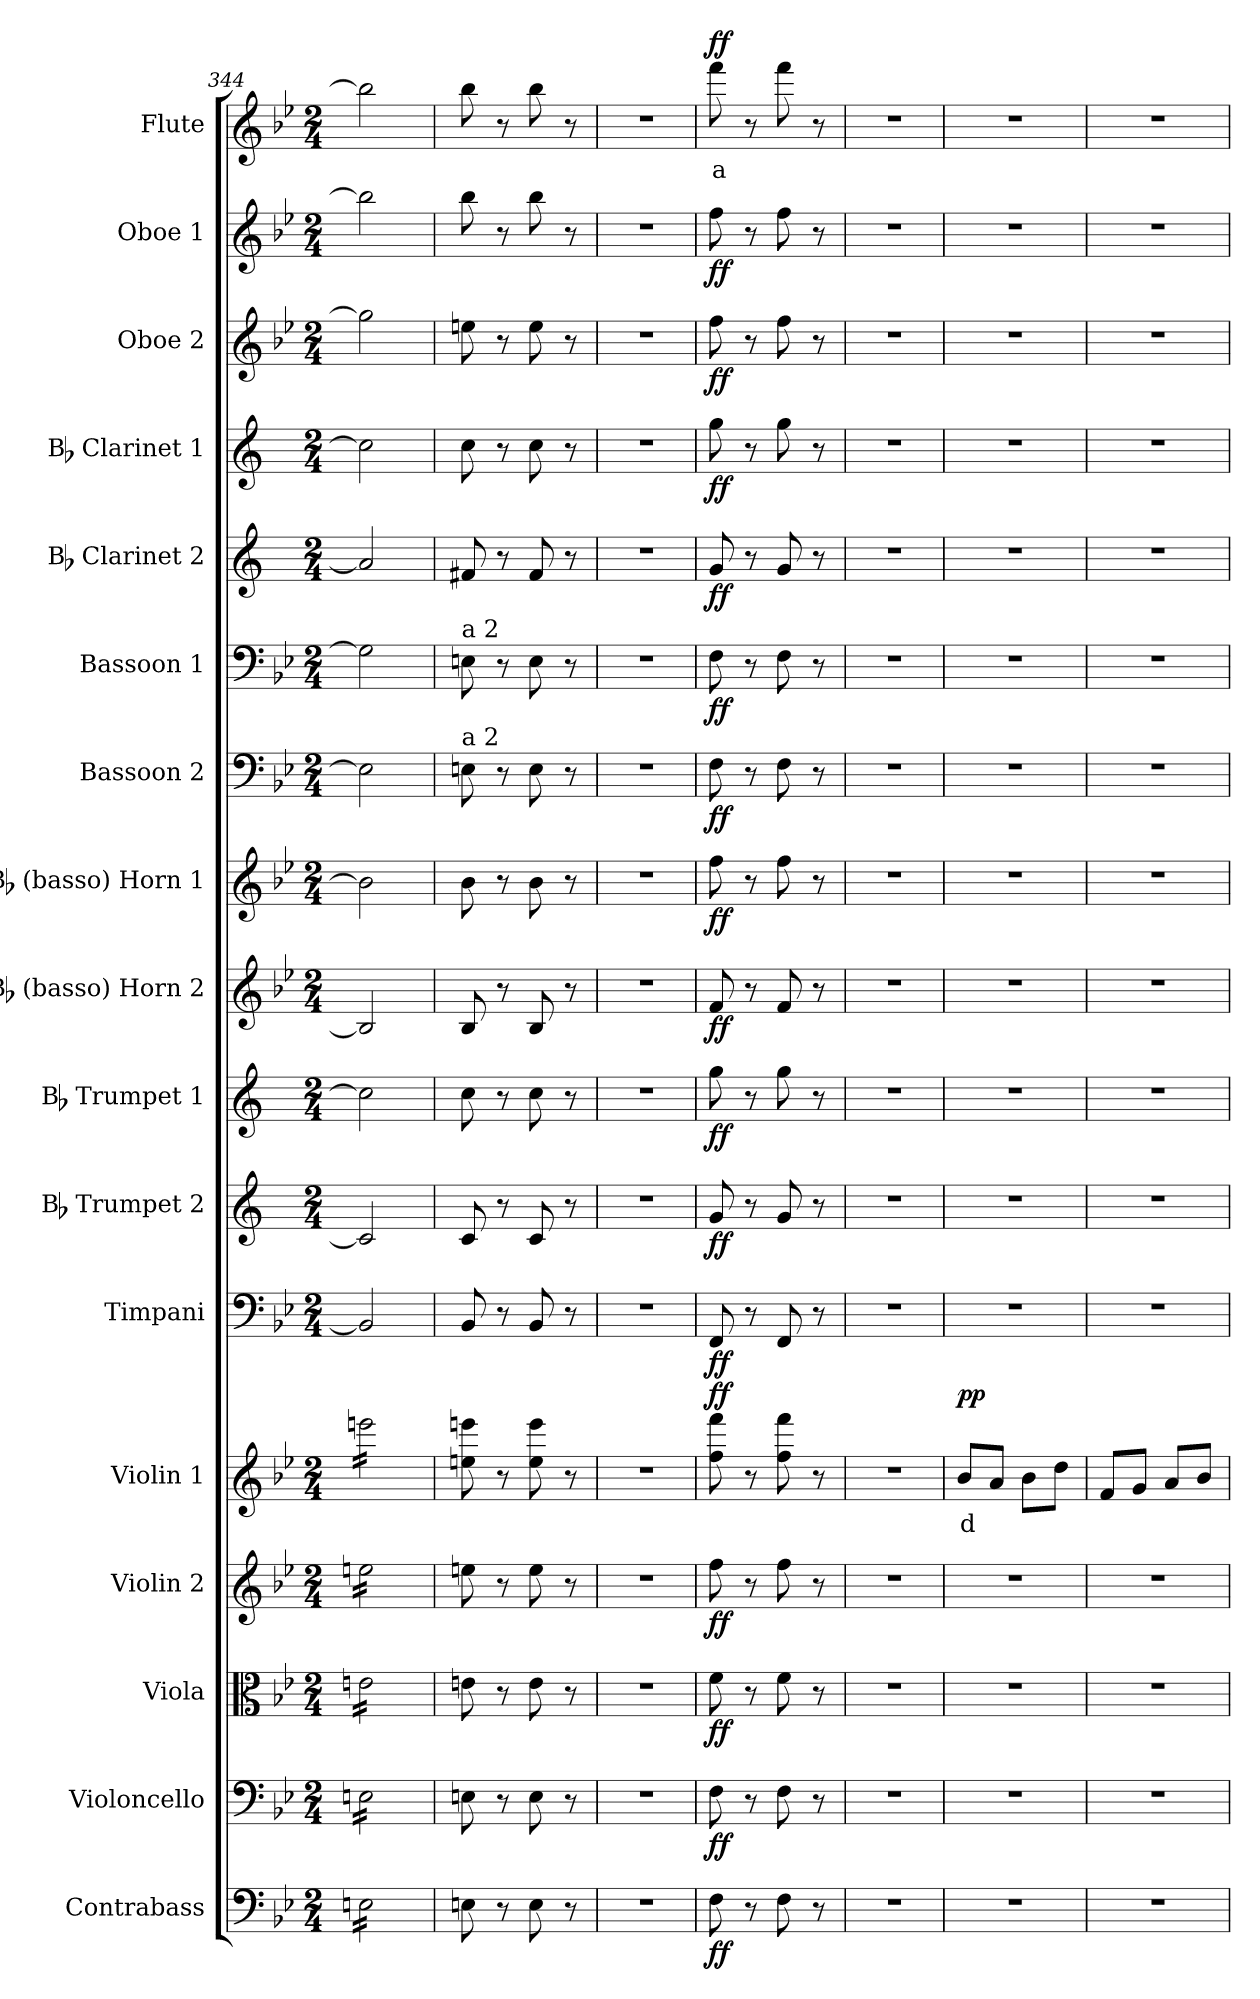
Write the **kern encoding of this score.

**kern	**dynam	**kern	**dynam	**kern	**dynam	**kern	**dynam	**kern	**text	**dynam	**kern	**dynam	**kern	**dynam	**kern	**dynam	**kern	**dynam	**kern	**dynam	**kern	**dynam	**kern	**dynam	**kern	**dynam	**kern	**dynam	**kern	**dynam	**kern	**dynam	**kern	**text	**dynam
*part17	*part17	*part16	*part16	*part15	*part15	*part14	*part14	*part13	*part13	*part13	*part12	*part12	*part11	*part11	*part10	*part10	*part9	*part9	*part8	*part8	*part7	*part7	*part6	*part6	*part5	*part5	*part4	*part4	*part3	*part3	*part2	*part2	*part1	*part1	*part1
*staff17	*staff17	*staff16	*staff16	*staff15	*staff15	*staff14	*staff14	*staff13	*staff13	*staff13	*staff12	*staff12	*staff11	*staff11	*staff10	*staff10	*staff9	*staff9	*staff8	*staff8	*staff7	*staff7	*staff6	*staff6	*staff5	*staff5	*staff4	*staff4	*staff3	*staff3	*staff2	*staff2	*staff1	*staff1	*staff1
*I"Contrabass	*	*I"Violoncello	*	*I"Viola	*	*I"Violin 2	*	*I"Violin 1	*	*	*I"Timpani	*	*I"Bb Trumpet 2	*	*I"Bb Trumpet 1	*	*I"Bb (basso) Horn 2	*	*I"Bb (basso) Horn 1	*	*I"Bassoon 2	*	*I"Bassoon 1	*	*I"Bb Clarinet 2	*	*I"Bb Clarinet 1	*	*I"Oboe 2	*	*I"Oboe 1	*	*I"Flute	*	*
*I'Cb	*	*I'Vc	*	*I'Vla	*	*I'Vln 2	*	*I'Vln 1	*	*	*I'Timp	*	*I'Tpt 2	*	*I'Tpt 1	*	*I'Hn 2	*	*I'Hn 1	*	*I'Bsn 2	*	*I'Bsn 1	*	*I'Cl 2	*	*I'Cl 1	*	*I'Ob 2	*	*I'Ob 1	*	*I'Fl	*	*
*clefF4	*	*clefF4	*	*clefC3	*	*clefG2	*	*clefG2	*	*	*clefF4	*	*clefG2	*	*clefG2	*	*clefG2	*	*clefG2	*	*clefF4	*	*clefF4	*	*clefG2	*	*clefG2	*	*clefG2	*	*clefG2	*	*clefG2	*	*
*ITrd7c12	*	*	*	*	*	*	*	*	*	*	*	*	*ITrd1c2	*	*ITrd1c2	*	*ITrd8c14	*	*ITrd8c14	*	*	*	*	*	*ITrd1c2	*	*ITrd1c2	*	*	*	*	*	*	*	*
*k[b-e-]	*	*k[b-e-]	*	*k[b-e-]	*	*k[b-e-]	*	*k[b-e-]	*	*	*k[b-e-]	*	*k[b-e-]	*	*k[b-e-]	*	*k[b-e-]	*	*k[b-e-]	*	*k[b-e-]	*	*k[b-e-]	*	*k[b-e-]	*	*k[b-e-]	*	*k[b-e-]	*	*k[b-e-]	*	*k[b-e-]	*	*
*M2/4	*	*M2/4	*	*M2/4	*	*M2/4	*	*M2/4	*	*	*M2/4	*	*M2/4	*	*M2/4	*	*M2/4	*	*M2/4	*	*M2/4	*	*M2/4	*	*M2/4	*	*M2/4	*	*M2/4	*	*M2/4	*	*M2/4	*	*
=344	=344	=344	=344	=344	=344	=344	=344	=344	=344	=344	=344	=344	=344	=344	=344	=344	=344	=344	=344	=344	=344	=344	=344	=344	=344	=344	=344	=344	=344	=344	=344	=344	=344	=344	=344
*tremolo	*	*	*	*	*	*	*	*	*	*	*	*	*	*	*	*	*	*	*	*	*	*	*	*	*	*	*	*	*	*	*	*	*	*	*
*	*	*tremolo	*	*	*	*	*	*	*	*	*	*	*	*	*	*	*	*	*	*	*	*	*	*	*	*	*	*	*	*	*	*	*	*	*
*	*	*	*	*tremolo	*	*	*	*	*	*	*	*	*	*	*	*	*	*	*	*	*	*	*	*	*	*	*	*	*	*	*	*	*	*	*
*	*	*	*	*	*	*tremolo	*	*	*	*	*	*	*	*	*	*	*	*	*	*	*	*	*	*	*	*	*	*	*	*	*	*	*	*	*
*	*	*	*	*	*	*	*	*tremolo	*	*	*	*	*	*	*	*	*	*	*	*	*	*	*	*	*	*	*	*	*	*	*	*	*	*	*
16EEn\LL	.	16En\LL	.	16en\LL	.	16een\LL	.	16eeen\LL	.	.	2BB-/]	.	2B-/]	.	2b-\]	.	2BB-/]	.	2B-\]	.	2E\]	.	2G\]	.	2g/]	.	2b-\]	.	2gg\]	.	2bb-\]	.	2bb-\]	.	.
16EEn\	.	16En\	.	16en\	.	16een\	.	16eeen\	.	.	.	.	.	.	.	.	.	.	.	.	.	.	.	.	.	.	.	.	.	.	.	.	.	.	.
16EEn\	.	16En\	.	16en\	.	16een\	.	16eeen\	.	.	.	.	.	.	.	.	.	.	.	.	.	.	.	.	.	.	.	.	.	.	.	.	.	.	.
16EEn\	.	16En\	.	16en\	.	16een\	.	16eeen\	.	.	.	.	.	.	.	.	.	.	.	.	.	.	.	.	.	.	.	.	.	.	.	.	.	.	.
16EEn\	.	16En\	.	16en\	.	16een\	.	16eeen\	.	.	.	.	.	.	.	.	.	.	.	.	.	.	.	.	.	.	.	.	.	.	.	.	.	.	.
16EEn\	.	16En\	.	16en\	.	16een\	.	16eeen\	.	.	.	.	.	.	.	.	.	.	.	.	.	.	.	.	.	.	.	.	.	.	.	.	.	.	.
16EEn\	.	16En\	.	16en\	.	16een\	.	16eeen\	.	.	.	.	.	.	.	.	.	.	.	.	.	.	.	.	.	.	.	.	.	.	.	.	.	.	.
16EEn\JJ	.	16En\JJ	.	16en\JJ	.	16een\JJ	.	16eeen\JJ	.	.	.	.	.	.	.	.	.	.	.	.	.	.	.	.	.	.	.	.	.	.	.	.	.	.	.
*	*	*	*	*	*	*	*	*Xtremolo	*	*	*	*	*	*	*	*	*	*	*	*	*	*	*	*	*	*	*	*	*	*	*	*	*	*	*
*	*	*	*	*	*	*Xtremolo	*	*	*	*	*	*	*	*	*	*	*	*	*	*	*	*	*	*	*	*	*	*	*	*	*	*	*	*	*
*	*	*	*	*Xtremolo	*	*	*	*	*	*	*	*	*	*	*	*	*	*	*	*	*	*	*	*	*	*	*	*	*	*	*	*	*	*	*
*	*	*Xtremolo	*	*	*	*	*	*	*	*	*	*	*	*	*	*	*	*	*	*	*	*	*	*	*	*	*	*	*	*	*	*	*	*	*
*Xtremolo	*	*	*	*	*	*	*	*	*	*	*	*	*	*	*	*	*	*	*	*	*	*	*	*	*	*	*	*	*	*	*	*	*	*	*
=345	=345	=345	=345	=345	=345	=345	=345	=345	=345	=345	=345	=345	=345	=345	=345	=345	=345	=345	=345	=345	=345	=345	=345	=345	=345	=345	=345	=345	=345	=345	=345	=345	=345	=345	=345
!	!	!	!	!	!	!	!	!	!	!	!	!	!	!	!	!	!	!	!	!	!	!	!LO:TX:a:t=a 2	!	!	!	!	!	!	!	!	!	!	!	!
!	!	!	!	!	!	!	!	!	!	!	!	!	!	!	!	!	!	!	!	!	!LO:TX:a:t=a 2	!	!	!	!	!	!	!	!	!	!	!	!	!	!
8EEn\	.	8En\	.	8en\	.	8een\	.	8een\ 8eeen\	.	.	8BB-/	.	8B-/	.	8b-\	.	8BB-/	.	8B-\	.	8En\	.	8En\	.	8en/	.	8b-\	.	8een\	.	8bb-\	.	8bb-\	.	.
8r	.	8r	.	8r	.	8r	.	8r	.	.	8r	.	8r	.	8r	.	8r	.	8r	.	8r	.	8r	.	8r	.	8r	.	8r	.	8r	.	8r	.	.
8EE\	.	8E\	.	8e\	.	8ee\	.	8ee\ 8eee\	.	.	8BB-/	.	8B-/	.	8b-\	.	8BB-/	.	8B-\	.	8E\	.	8E\	.	8e/	.	8b-\	.	8ee\	.	8bb-\	.	8bb-\	.	.
8r	.	8r	.	8r	.	8r	.	8r	.	.	8r	.	8r	.	8r	.	8r	.	8r	.	8r	.	8r	.	8r	.	8r	.	8r	.	8r	.	8r	.	.
=346	=346	=346	=346	=346	=346	=346	=346	=346	=346	=346	=346	=346	=346	=346	=346	=346	=346	=346	=346	=346	=346	=346	=346	=346	=346	=346	=346	=346	=346	=346	=346	=346	=346	=346	=346
2r	.	2r	.	2r	.	2r	.	2r	.	.	2r	.	2r	.	2r	.	2r	.	2r	.	2r	.	2r	.	2r	.	2r	.	2r	.	2r	.	2r	.	.
=347	=347	=347	=347	=347	=347	=347	=347	=347	=347	=347	=347	=347	=347	=347	=347	=347	=347	=347	=347	=347	=347	=347	=347	=347	=347	=347	=347	=347	=347	=347	=347	=347	=347	=347	=347
!	!LO:DY:b	!	!LO:DY:b	!	!LO:DY:b	!	!LO:DY:b	!	!	!LO:DY:b	!	!LO:DY:b	!	!LO:DY:b	!	!LO:DY:b	!	!LO:DY:b	!	!LO:DY:b	!	!LO:DY:b	!	!LO:DY:b	!	!LO:DY:b	!	!LO:DY:b	!	!LO:DY:b	!	!LO:DY:b	!	!LO:LY:b:color=#FF0000	!LO:DY:b
8FF\	ff	8F\	ff	8f\	ff	8ff\	ff	8ff\ 8fff\	.	ff	8FF/	ff	8f/	ff	8ff\	ff	8F/	ff	8f\	ff	8F\	ff	8F\	ff	8f/	ff	8ff\	ff	8ff\	ff	8ff\	ff	8fff\	a	ff
8r	.	8r	.	8r	.	8r	.	8r	.	.	8r	.	8r	.	8r	.	8r	.	8r	.	8r	.	8r	.	8r	.	8r	.	8r	.	8r	.	8r	.	.
8FF\	.	8F\	.	8f\	.	8ff\	.	8ff\ 8fff\	.	.	8FF/	.	8f/	.	8ff\	.	8F/	.	8f\	.	8F\	.	8F\	.	8f/	.	8ff\	.	8ff\	.	8ff\	.	8fff\	.	.
8r	.	8r	.	8r	.	8r	.	8r	.	.	8r	.	8r	.	8r	.	8r	.	8r	.	8r	.	8r	.	8r	.	8r	.	8r	.	8r	.	8r	.	.
=348	=348	=348	=348	=348	=348	=348	=348	=348	=348	=348	=348	=348	=348	=348	=348	=348	=348	=348	=348	=348	=348	=348	=348	=348	=348	=348	=348	=348	=348	=348	=348	=348	=348	=348	=348
2r	.	2r	.	2r	.	2r	.	2r	.	.	2r	.	2r	.	2r	.	2r	.	2r	.	2r	.	2r	.	2r	.	2r	.	2r	.	2r	.	2r	.	.
=349	=349	=349	=349	=349	=349	=349	=349	=349	=349	=349	=349	=349	=349	=349	=349	=349	=349	=349	=349	=349	=349	=349	=349	=349	=349	=349	=349	=349	=349	=349	=349	=349	=349	=349	=349
!	!	!	!	!	!	!	!	!	!LO:LY:b:color=#FF0000	!LO:DY:b	!	!	!	!	!	!	!	!	!	!	!	!	!	!	!	!	!	!	!	!	!	!	!	!	!
2r	.	2r	.	2r	.	2r	.	8b-/L	d	pp	2r	.	2r	.	2r	.	2r	.	2r	.	2r	.	2r	.	2r	.	2r	.	2r	.	2r	.	2r	.	.
.	.	.	.	.	.	.	.	8a/J	.	.	.	.	.	.	.	.	.	.	.	.	.	.	.	.	.	.	.	.	.	.	.	.	.	.	.
.	.	.	.	.	.	.	.	8b-\L	.	.	.	.	.	.	.	.	.	.	.	.	.	.	.	.	.	.	.	.	.	.	.	.	.	.	.
.	.	.	.	.	.	.	.	8dd\J	.	.	.	.	.	.	.	.	.	.	.	.	.	.	.	.	.	.	.	.	.	.	.	.	.	.	.
=350	=350	=350	=350	=350	=350	=350	=350	=350	=350	=350	=350	=350	=350	=350	=350	=350	=350	=350	=350	=350	=350	=350	=350	=350	=350	=350	=350	=350	=350	=350	=350	=350	=350	=350	=350
2r	.	2r	.	2r	.	2r	.	8f/L	.	.	2r	.	2r	.	2r	.	2r	.	2r	.	2r	.	2r	.	2r	.	2r	.	2r	.	2r	.	2r	.	.
.	.	.	.	.	.	.	.	8g/J	.	.	.	.	.	.	.	.	.	.	.	.	.	.	.	.	.	.	.	.	.	.	.	.	.	.	.
.	.	.	.	.	.	.	.	8a/L	.	.	.	.	.	.	.	.	.	.	.	.	.	.	.	.	.	.	.	.	.	.	.	.	.	.	.
.	.	.	.	.	.	.	.	8b-/J	.	.	.	.	.	.	.	.	.	.	.	.	.	.	.	.	.	.	.	.	.	.	.	.	.	.	.
=	=	=	=	=	=	=	=	=	=	=	=	=	=	=	=	=	=	=	=	=	=	=	=	=	=	=	=	=	=	=	=	=	=	=	=
*-	*-	*-	*-	*-	*-	*-	*-	*-	*-	*-	*-	*-	*-	*-	*-	*-	*-	*-	*-	*-	*-	*-	*-	*-	*-	*-	*-	*-	*-	*-	*-	*-	*-	*-	*-
